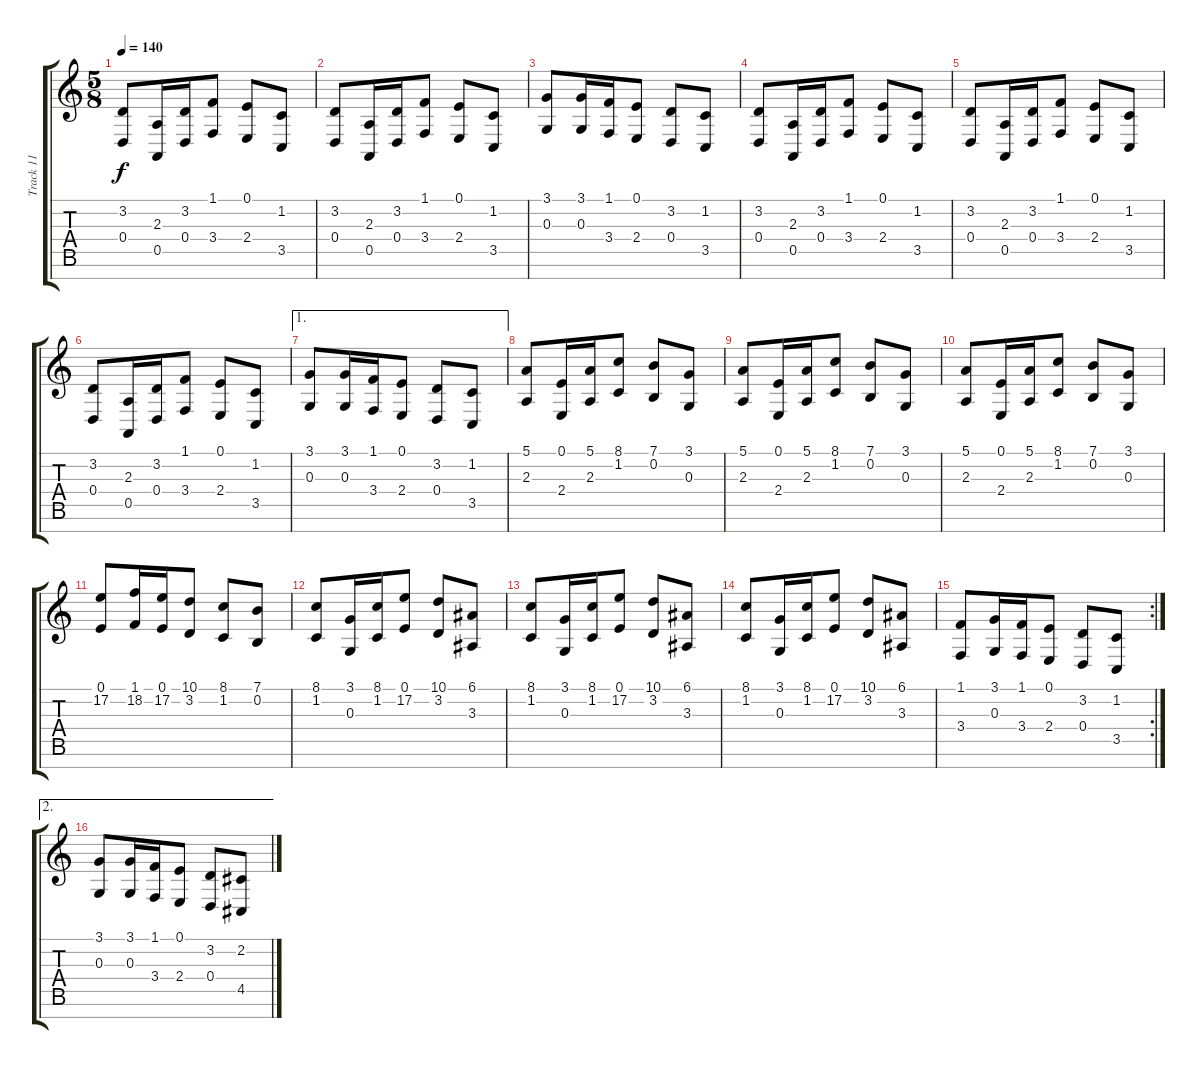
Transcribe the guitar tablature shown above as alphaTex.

\track ("Track 11" "Track 11") {instrument acousticgrandpiano}
\staff {score tabs}
\tuning (E4 B3 G3 D3 A2 E2 B1) {hide}
\ts (5 8)
\tempo 140
\clef g2
\ks c
(3.2 0.4).8{dy f} (2.3 0.5).16 (3.2 0.4).16 (1.1 3.4).8 (0.1 2.4).8 (1.2 3.5).8 |
(3.2 0.4).8 (2.3 0.5).16 (3.2 0.4).16 (1.1 3.4).8 (0.1 2.4).8 (1.2 3.5).8 |
(3.1 0.3).8 (3.1 0.3).16 (1.1 3.4).16 (0.1 2.4).8 (3.2 0.4).8 (1.2 3.5).8 |
(3.2 0.4).8 (2.3 0.5).16 (3.2 0.4).16 (1.1 3.4).8 (0.1 2.4).8 (1.2 3.5).8 |
(3.2 0.4).8 (2.3 0.5).16 (3.2 0.4).16 (1.1 3.4).8 (0.1 2.4).8 (1.2 3.5).8 |
(3.2 0.4).8 (2.3 0.5).16 (3.2 0.4).16 (1.1 3.4).8 (0.1 2.4).8 (1.2 3.5).8 |
\ae 1
(3.1 0.3).8 (3.1 0.3).16 (1.1 3.4).16 (0.1 2.4).8 (3.2 0.4).8 (1.2 3.5).8 |
(5.1 2.3).8 (0.1 2.4).16 (5.1 2.3).16 (8.1 1.2).8 (7.1 0.2).8 (3.1 0.3).8 |
(5.1 2.3).8 (0.1 2.4).16 (5.1 2.3).16 (8.1 1.2).8 (7.1 0.2).8 (3.1 0.3).8 |
(5.1 2.3).8 (0.1 2.4).16 (5.1 2.3).16 (8.1 1.2).8 (7.1 0.2).8 (3.1 0.3).8 |
(0.1 17.2).8 (1.1 18.2).16 (0.1 17.2).16 (10.1 3.2).8 (8.1 1.2).8 (7.1 0.2).8 |
(8.1 1.2).8 (3.1 0.3).16 (8.1 1.2).16 (0.1 17.2).8 (10.1 3.2).8 (6.1 3.3).8 |
(8.1 1.2).8 (3.1 0.3).16 (8.1 1.2).16 (0.1 17.2).8 (10.1 3.2).8 (6.1 3.3).8 |
(8.1 1.2).8 (3.1 0.3).16 (8.1 1.2).16 (0.1 17.2).8 (10.1 3.2).8 (6.1 3.3).8 |
\rc 2
(1.1 3.4).8 (3.1 0.3).16 (1.1 3.4).16 (0.1 2.4).8 (3.2 0.4).8 (1.2 3.5).8 |
\ae 2
(3.1 0.3).8 (3.1 0.3).16 (1.1 3.4).16 (0.1 2.4).8 (3.2 0.4).8 (2.2 4.5).8
